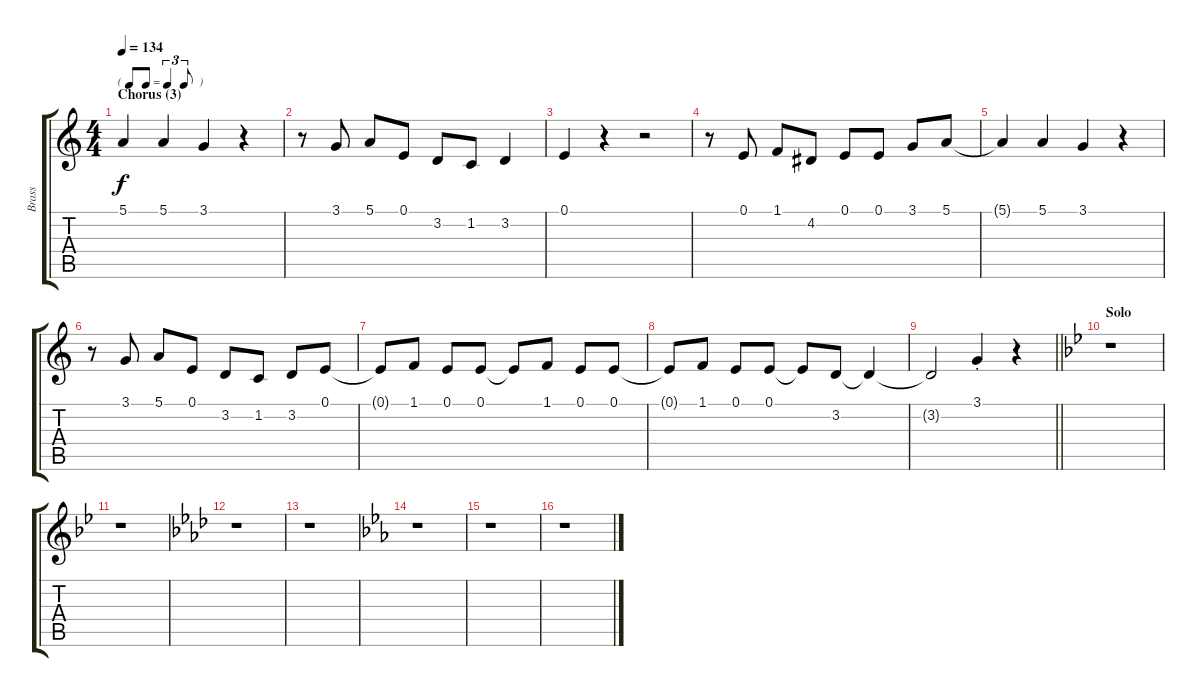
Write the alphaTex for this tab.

\track ("Brass" "Brass") {instrument brasssection}
\staff {score tabs}
\tuning (E4 B3 G3 D3 A2 E2) {hide}
\ts (4 4)
\tf triplet8th
\section ("" "Chorus (3)")
\tempo 134
\clef g2
\ks c
5.1{t}.4{dy f} 5.1.4 3.1.4 r.4 |
r.8 3.1.8 5.1.8 0.1.8 3.2.8 1.2.8 3.2.4 |
0.1.4 r.4 r.2 |
r.8 0.1.8 1.1.8 4.2.8 0.1.8 0.1.8 3.1.8 5.1.8 |
5.1{t}.4 5.1.4 3.1.4 r.4 |
r.8 3.1.8 5.1.8 0.1.8 3.2.8 1.2.8 3.2.8 0.1.8 |
0.1{t}.8 1.1.8 0.1.8 0.1.8 0.1{t}.8 1.1.8 0.1.8 0.1.8 |
0.1{t}.8 1.1.8 0.1.8 0.1.8 0.1{t}.8 3.2.8 3.2{t}.4 |
\barLineRight lightlight
3.2{t}.2 3.1{st}.4 r.4 |
\section ("" "Solo")
\ks gminor
r.1 |
r.1 |
\ks fminor
r.1 |
r.1 |
\ks eb
r.1 |
r.1 |
r.1
